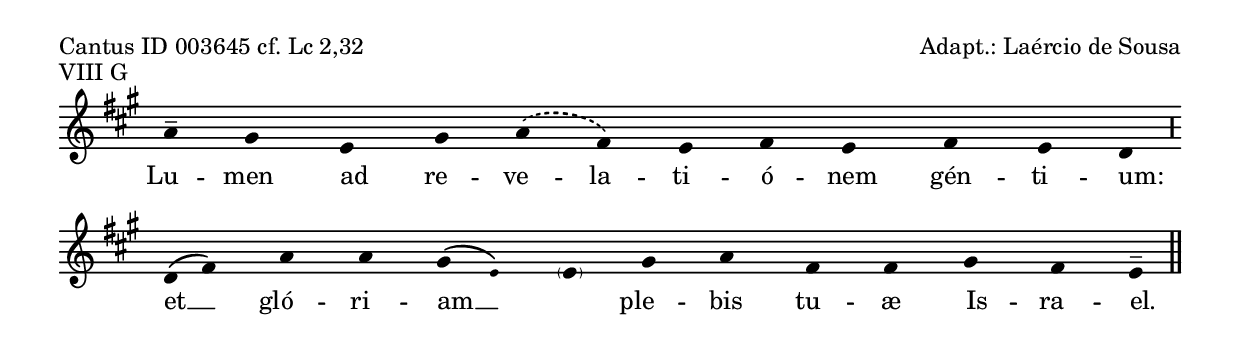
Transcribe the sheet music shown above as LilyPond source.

\version "2.24.1"

\include "gregorian.ly"
\include "../../../modules/lilypond/neums.ily"
\include "../../../modules/lilypond/spacing.ily"
\include "../../../modules/lilypond/layout.ily"
\include "../../../modules/lilypond/lyrics.ily"
\include "../../../modules/lilypond/symbols.ily"

antiphonChant = \relative c'' {
  \AntiphonSignature
  \key c \major
  \E c \C b g b \C_C c a g a g a g f
  \divisioMaior
  \CC f a \C c c \CL b g \Cp g \C b c a a b a \E g
  \finalis
}

antiphonLyrics = \lyricmode {
  Lu -- men ad re -- \MelismaOff ve -- la -- \MelismaOn ti -- ó -- nem gén -- ti -- um: et __ gló -- ri -- am __ "" ple -- bis tu -- æ Is -- ra -- el.
}

antiphonLyricsPt = \lyricmode {
  Luz que bri -- lha -- rá __ pa -- ra os gen -- ti -- os e __ gló -- ri -- a __ do vos -- so po -- vo, Is -- ra -- el.
}

\GregorianTranscriptionLayout

\header {
  meter = "Cantus ID 003645 cf. Lc 2,32"
  arranger = "Adapt.: Laércio de Sousa"
}

\score {
  \header {
    piece = "VIII G"
  }

  \new GregorianTranscriptionStaff <<
    \new GregorianTranscriptionVoice = "antiphon" {
      \transpose c a, \antiphonChant
    }

    \new GregorianTranscriptionLyrics \lyricsto "antiphon" \antiphonLyrics
    \new GregorianTranscriptionAltLyrics \lyricsto "antiphon" \antiphonLyricsPt
  >>
}